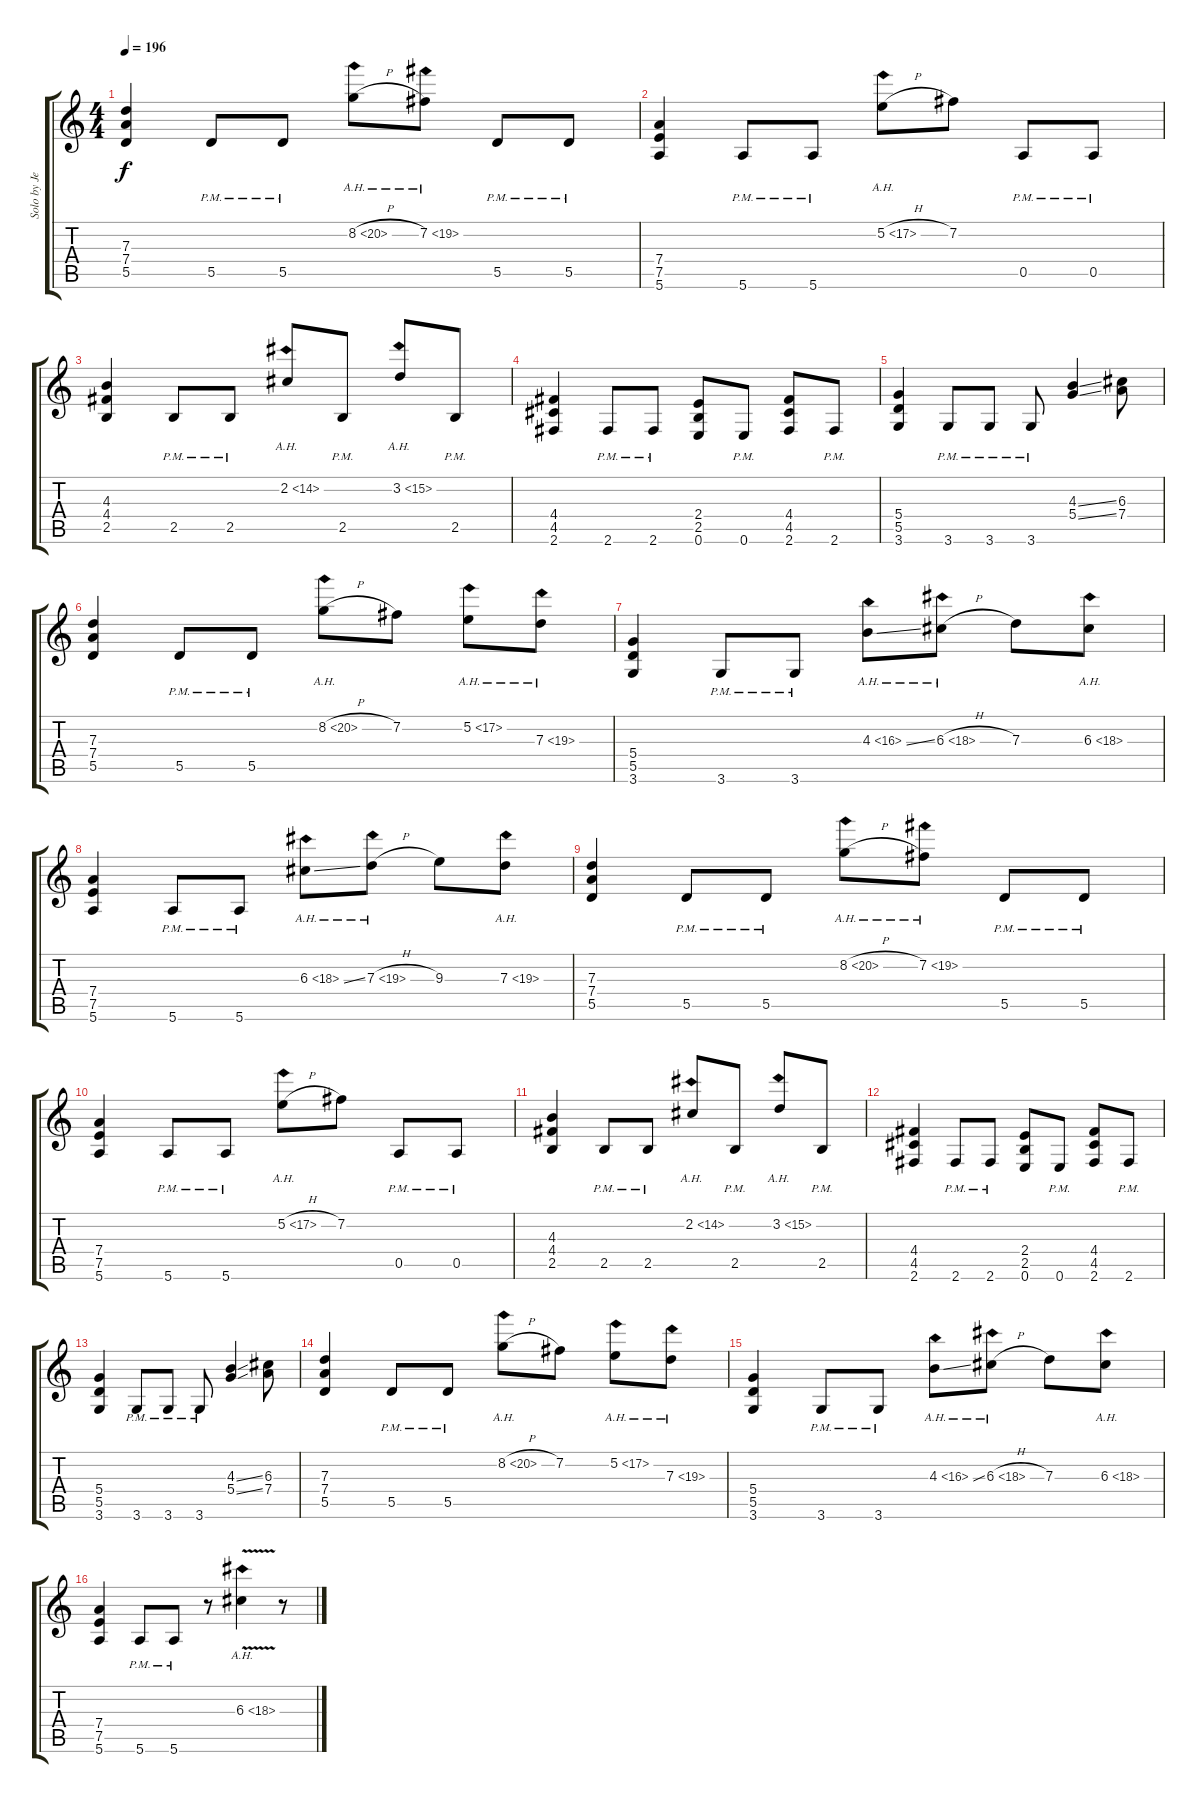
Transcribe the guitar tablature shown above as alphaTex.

\track ("Solo by JerryC" "Solo by Je") {instrument distortionguitar}
\staff {score tabs}
\tuning (E4 B3 G3 D3 A2 E2) {hide}
\ts (4 4)
\tempo 196
\clef g2
\ks c
(7.3 7.4 5.5).4{dy f} 5.5{pm}.8 5.5{pm}.8 8.2{ah 12 h}.8 7.2{ah 12}.8 5.5{pm}.8 5.5{pm}.8 |
(7.4 7.5 5.6).4 5.6{pm}.8 5.6{pm}.8 5.2{ah 12 h}.8 7.2.8 0.5{pm}.8 0.5{pm}.8 |
(4.3 4.4 2.5).4 2.5{pm}.8 2.5{pm}.8 2.2{ah 12}.8 2.5{pm}.8 3.2{ah 12}.8 2.5{pm}.8 |
(4.4 4.5 2.6).4 2.6{pm}.8 2.6{pm}.8 (2.4 2.5 0.6).8 0.6{pm}.8 (4.4 4.5 2.6).8 2.6{pm}.8 |
(5.4 5.5 3.6).4 3.6{pm}.8 3.6{pm}.8 3.6{pm}.8 (4.3{ss} 5.4{ss}).4 (6.3 7.4).8 |
(7.3 7.4 5.5).4 5.5{pm}.8 5.5{pm}.8 8.2{ah 12 h}.8 7.2.8 5.2{ah 12}.8 7.3{ah 12}.8 |
(5.4 5.5 3.6).4 3.6{pm}.8 3.6{pm}.8 4.3{ah 12 ss}.8 6.3{ah 12 h}.8 7.3.8 6.3{ah 12}.8 |
(7.4 7.5 5.6).4 5.6{pm}.8 5.6{pm}.8 6.3{ah 12 ss}.8 7.3{ah 12 h}.8 9.3.8 7.3{ah 12}.8 |
(7.3 7.4 5.5).4 5.5{pm}.8 5.5{pm}.8 8.2{ah 12 h}.8 7.2{ah 12}.8 5.5{pm}.8 5.5{pm}.8 |
(7.4 7.5 5.6).4 5.6{pm}.8 5.6{pm}.8 5.2{ah 12 h}.8 7.2.8 0.5{pm}.8 0.5{pm}.8 |
(4.3 4.4 2.5).4 2.5{pm}.8 2.5{pm}.8 2.2{ah 12}.8 2.5{pm}.8 3.2{ah 12}.8 2.5{pm}.8 |
(4.4 4.5 2.6).4 2.6{pm}.8 2.6{pm}.8 (2.4 2.5 0.6).8 0.6{pm}.8 (4.4 4.5 2.6).8 2.6{pm}.8 |
(5.4 5.5 3.6).4 3.6{pm}.8 3.6{pm}.8 3.6{pm}.8 (4.3{ss} 5.4{ss}).4 (6.3 7.4).8 |
(7.3 7.4 5.5).4 5.5{pm}.8 5.5{pm}.8 8.2{ah 12 h}.8 7.2.8 5.2{ah 12}.8 7.3{ah 12}.8 |
(5.4 5.5 3.6).4 3.6{pm}.8 3.6{pm}.8 4.3{ah 12 ss}.8 6.3{ah 12 h}.8 7.3.8 6.3{ah 12}.8 |
(7.4 7.5 5.6).4 5.6{pm}.8 5.6{pm}.8 r.8 6.3{ah 12 v}.4 r.8
